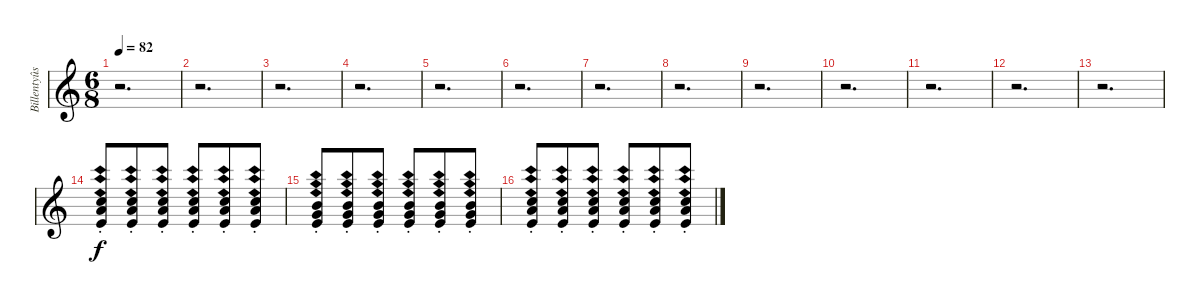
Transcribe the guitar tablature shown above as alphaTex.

\track ("Billentyûs 2 (Nick Hopkins)" "Billentyûs") {instrument electricgrandpiano}
\staff {score}
\tuning (E4 B3 G3 D3 A2 E2) {hide}
\ts (6 8)
\tempo 82
\clef g2
\ks c
r.2{d dy f} |
r.2{d} |
r.2{d} |
r.2{d} |
r.2{d} |
r.2{d} |
r.2{d} |
r.2{d} |
r.2{d} |
r.2{d} |
r.2{d} |
r.2{d} |
r.2{d} |
(8.1{ph 12 st} 10.2{ph 12 st} 9.3{ph 12 st}).8 (8.1{ph 12 st} 10.2{ph 12 st} 9.3{ph 12 st}).8 (8.1{ph 12 st} 10.2{ph 12 st} 9.3{ph 12 st}).8 (8.1{ph 12 st} 10.2{ph 12 st} 9.3{ph 12 st}).8 (8.1{ph 12 st} 10.2{ph 12 st} 9.3{ph 12 st}).8 (8.1{ph 12 st} 10.2{ph 12 st} 9.3{ph 12 st}).8 |
(7.1{ph 12 st} 8.2{ph 12 st} 9.3{ph 12 st}).8 (7.1{ph 12 st} 8.2{ph 12 st} 9.3{ph 12 st}).8 (7.1{ph 12 st} 8.2{ph 12 st} 9.3{ph 12 st}).8 (7.1{ph 12 st} 8.2{ph 12 st} 9.3{ph 12 st}).8 (7.1{ph 12 st} 8.2{ph 12 st} 9.3{ph 12 st}).8 (7.1{ph 12 st} 8.2{ph 12 st} 9.3{ph 12 st}).8 |
(8.1{ph 12 st} 10.2{ph 12 st} 9.3{ph 12 st}).8 (8.1{ph 12 st} 10.2{ph 12 st} 9.3{ph 12 st}).8 (8.1{ph 12 st} 10.2{ph 12 st} 9.3{ph 12 st}).8 (8.1{ph 12 st} 10.2{ph 12 st} 9.3{ph 12 st}).8 (8.1{ph 12 st} 10.2{ph 12 st} 9.3{ph 12 st}).8 (8.1{ph 12 st} 10.2{ph 12 st} 9.3{ph 12 st}).8
